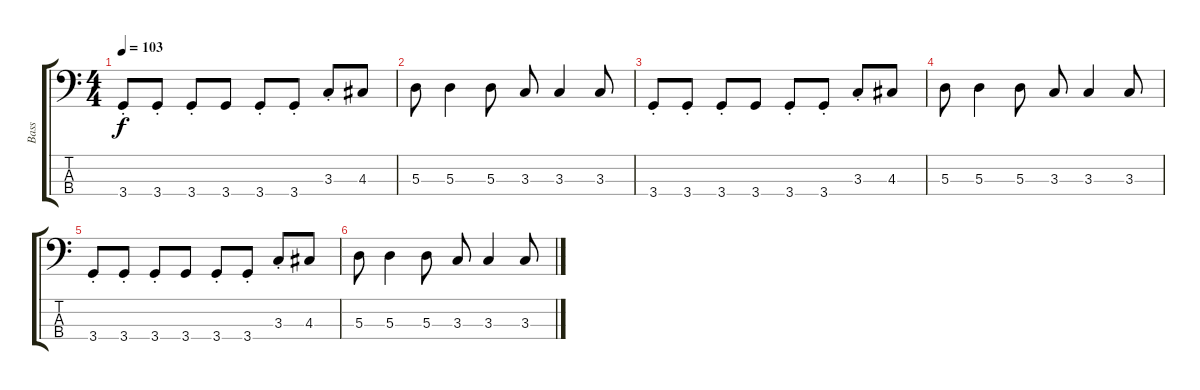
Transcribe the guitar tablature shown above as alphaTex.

\track ("Bass" "Bass") {instrument electricbasspick}
\staff {score tabs}
\tuning (G2 D2 A1 E1) {hide}
\ts (4 4)
\tempo 103
\clef f4
\ks c
3.4{st}.8{dy f} 3.4{st}.8 3.4{st}.8 3.4.8 3.4{st}.8 3.4{st}.8 3.3{st}.8 4.3.8 |
5.3.8 5.3.4 5.3.8 3.3.8 3.3.4 3.3.8 |
3.4{st}.8 3.4{st}.8 3.4{st}.8 3.4.8 3.4{st}.8 3.4{st}.8 3.3{st}.8 4.3.8 |
5.3.8 5.3.4 5.3.8 3.3.8 3.3.4 3.3.8 |
3.4{st}.8 3.4{st}.8 3.4{st}.8 3.4.8 3.4{st}.8 3.4{st}.8 3.3{st}.8 4.3.8 |
5.3.8 5.3.4 5.3.8 3.3.8 3.3.4 3.3.8
